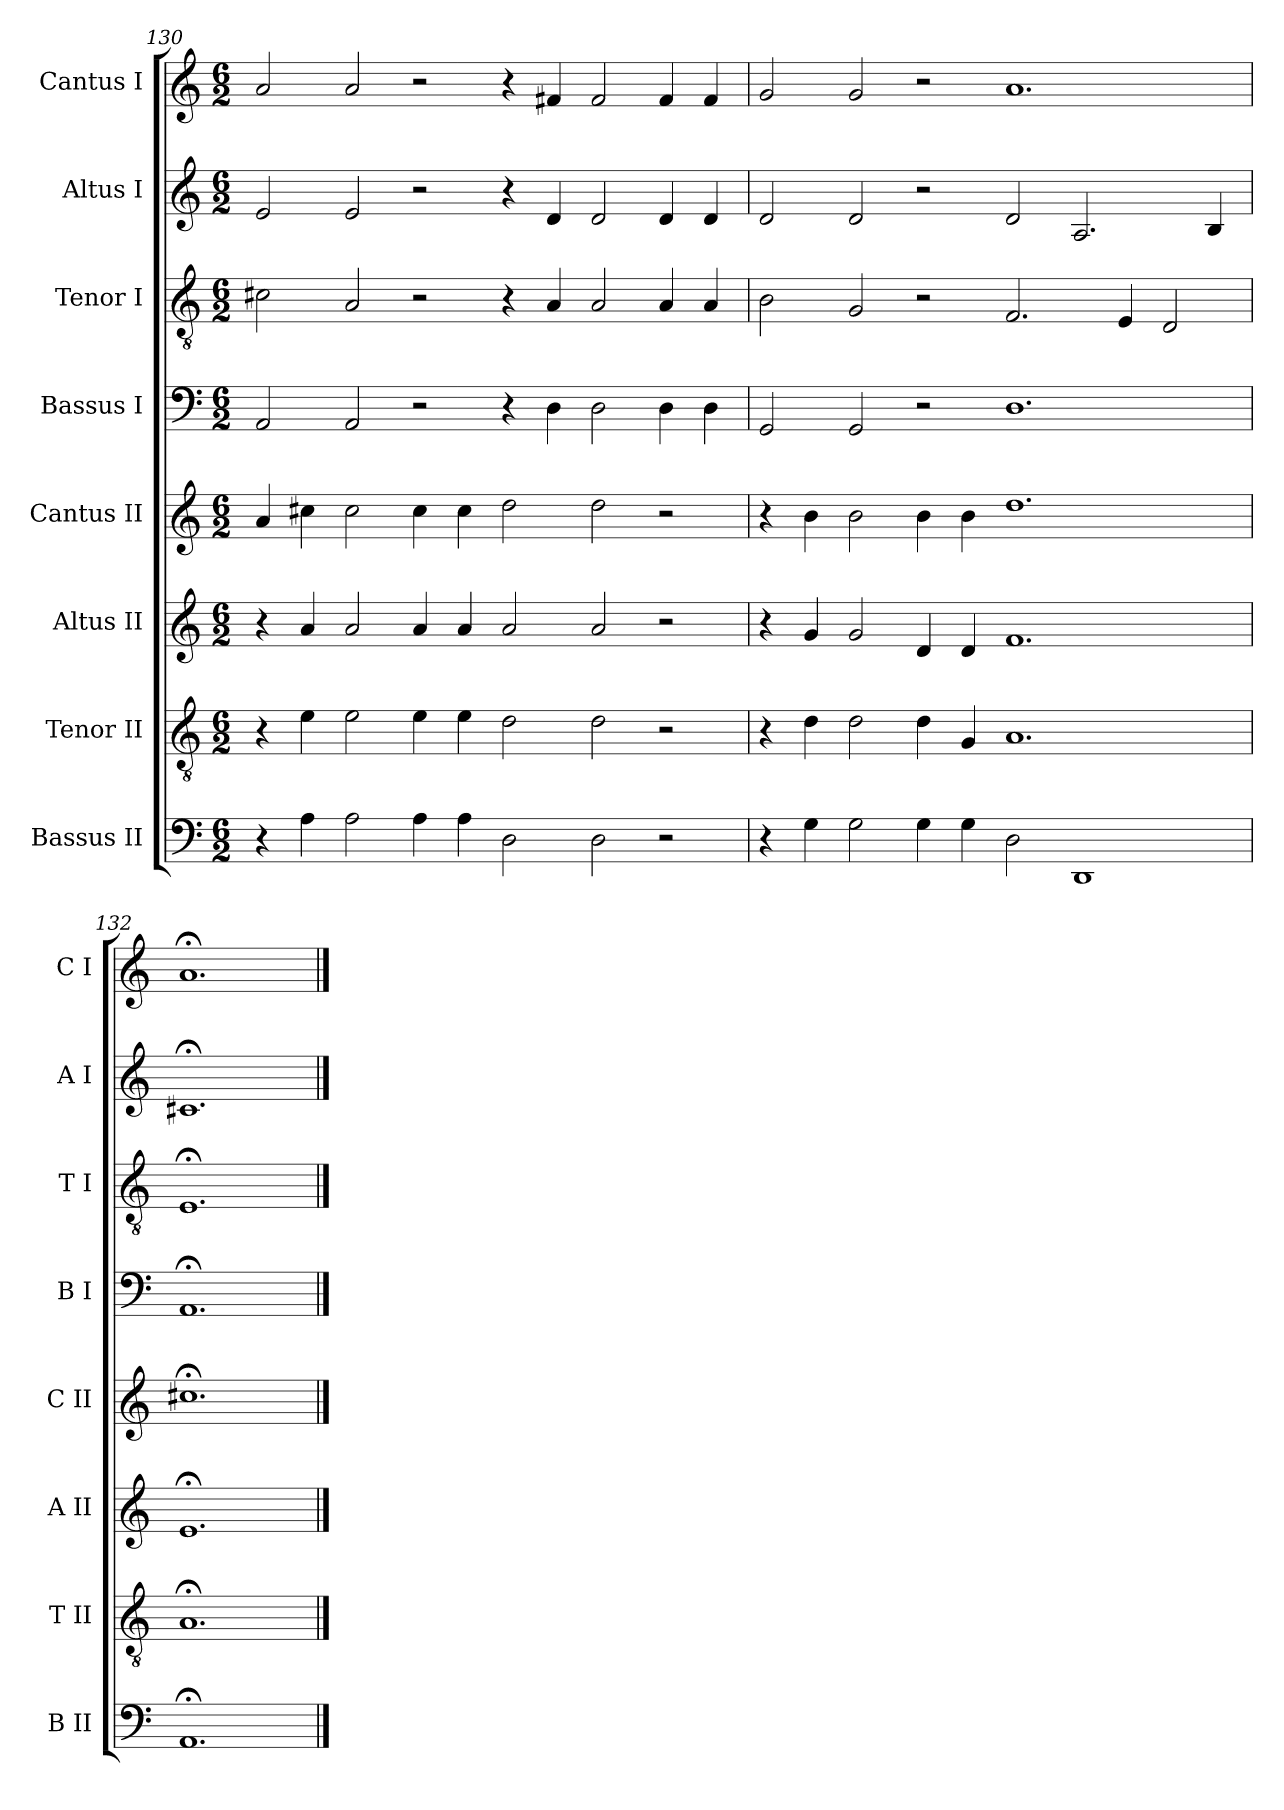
**kern	**kern	**kern	**kern	**kern	**kern	**kern	**kern
*part8	*part7	*part6	*part5	*part4	*part3	*part2	*part1
*staff8	*staff7	*staff6	*staff5	*staff4	*staff3	*staff2	*staff1
*I"Bassus II	*I"Tenor II	*I"Altus II	*I"Cantus II	*I"Bassus I	*I"Tenor I	*I"Altus I	*I"Cantus I
*I'B II	*I'T II	*I'A II	*I'C II	*I'B I	*I'T I	*I'A I	*I'C I
!!LO:PB:g=z
*clefF4	*clefGv2	*clefG2	*clefG2	*clefF4	*clefGv2	*clefG2	*clefG2
*k[]	*k[]	*k[]	*k[]	*k[]	*k[]	*k[]	*k[]
*C:	*C:	*C:	*C:	*C:	*C:	*C:	*C:
*M6/2	*M6/2	*M6/2	*M6/2	*M6/2	*M6/2	*M6/2	*M6/2
=130	=130	=130	=130	=130	=130	=130	=130
4r	4r	4r	4a/	2AA/	2c#X\	2e/	2a/
4A\	4e\	4a/	4cc#X\	.	.	.	.
2A\	2e\	2a/	2cc#\	2AA/	2A/	2e/	2a/
4A\	4e\	4a/	4cc#\	2r	2r	2r	2r
4A\	4e\	4a/	4cc#\	.	.	.	.
2D\	2d\	2a/	2dd\	4r	4r	4r	4r
.	.	.	.	4D\	4A/	4d/	4f#X/
2D\	2d\	2a/	2dd\	2D\	2A/	2d/	2f#/
2r	2r	2r	2r	4D\	4A/	4d/	4f#/
.	.	.	.	4D\	4A/	4d/	4f#/
=131	=131	=131	=131	=131	=131	=131	=131
4r	4r	4r	4r	2GG/	2B\	2d/	2g/
4G\	4d\	4g/	4b\	.	.	.	.
2G\	2d\	2g/	2b\	2GG/	2G/	2d/	2g/
4G\	4d\	4d/	4b\	2r	2r	2r	2r
4G\	4G/	4d/	4b\	.	.	.	.
2D\	1.A	1.f	1.dd	1.D	2.F/	2d/	1.a
1DD	.	.	.	.	.	2.A/	.
.	.	.	.	.	4E/	.	.
.	.	.	.	.	2D/	.	.
.	.	.	.	.	.	4B/	.
=132	=132	=132	=132	=132	=132	=132	=132
1.AA;	1.A;	1.e;	1.cc#X;<	1.AA;	1.E;	1.c#X;	1.a;
==	==	==	==	==	==	==	==
*-	*-	*-	*-	*-	*-	*-	*-
